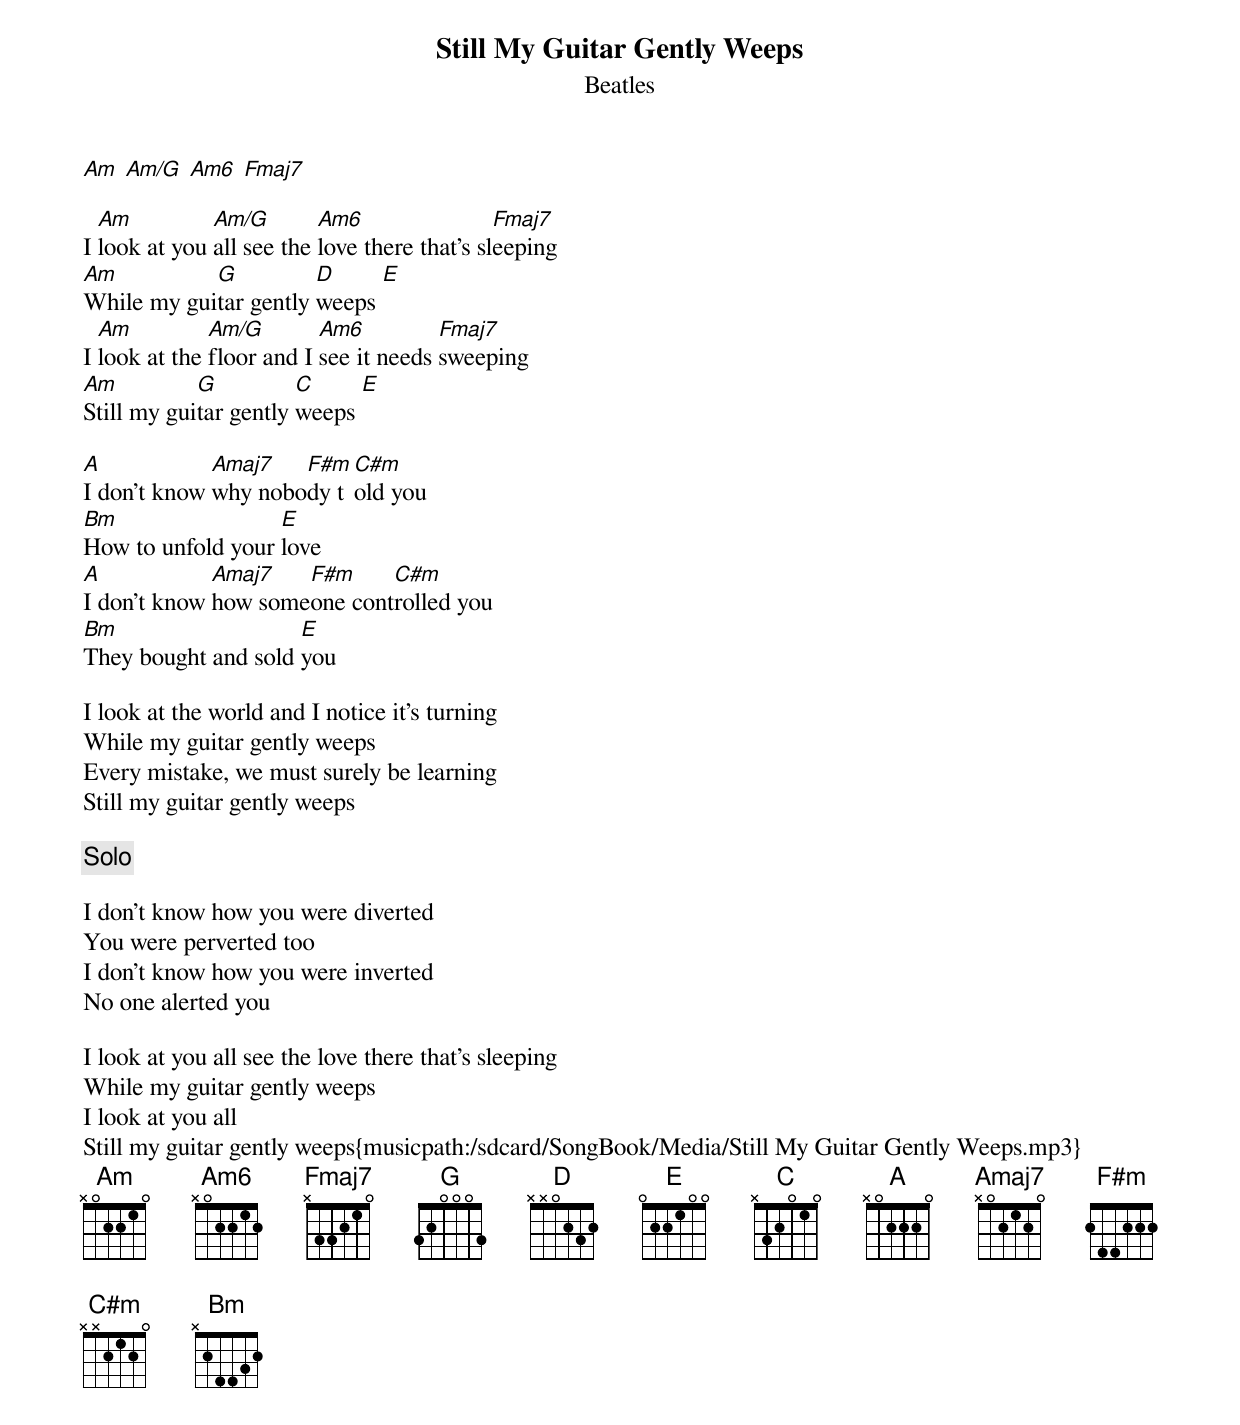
{title:Still My Guitar Gently Weeps}
{st:Beatles}

[Am] [Am/G] [Am6] [Fmaj7]

I [Am]look at you [Am/G]all see the [Am6]love there that's sl[Fmaj7]eeping
[Am]While my gui[G]tar gently [D]weeps [E]
I [Am]look at the [Am/G]floor and I [Am6]see it needs [Fmaj7]sweeping
[Am]Still my gui[G]tar gently [C]weeps [E]

[A]I don't know [Amaj7]why nobo[F#m]dy t[C#m]old you
[Bm]How to unfold your [E]love
[A]I don't know [Amaj7]how some[F#m]one cont[C#m]rolled you
[Bm]They bought and sold [E]you

I look at the world and I notice it's turning
While my guitar gently weeps
Every mistake, we must surely be learning
Still my guitar gently weeps

{c:Solo}

I don't know how you were diverted
You were perverted too
I don't know how you were inverted
No one alerted you

I look at you all see the love there that's sleeping
While my guitar gently weeps
I look at you all
Still my guitar gently weeps{musicpath:/sdcard/SongBook/Media/Still My Guitar Gently Weeps.mp3}
